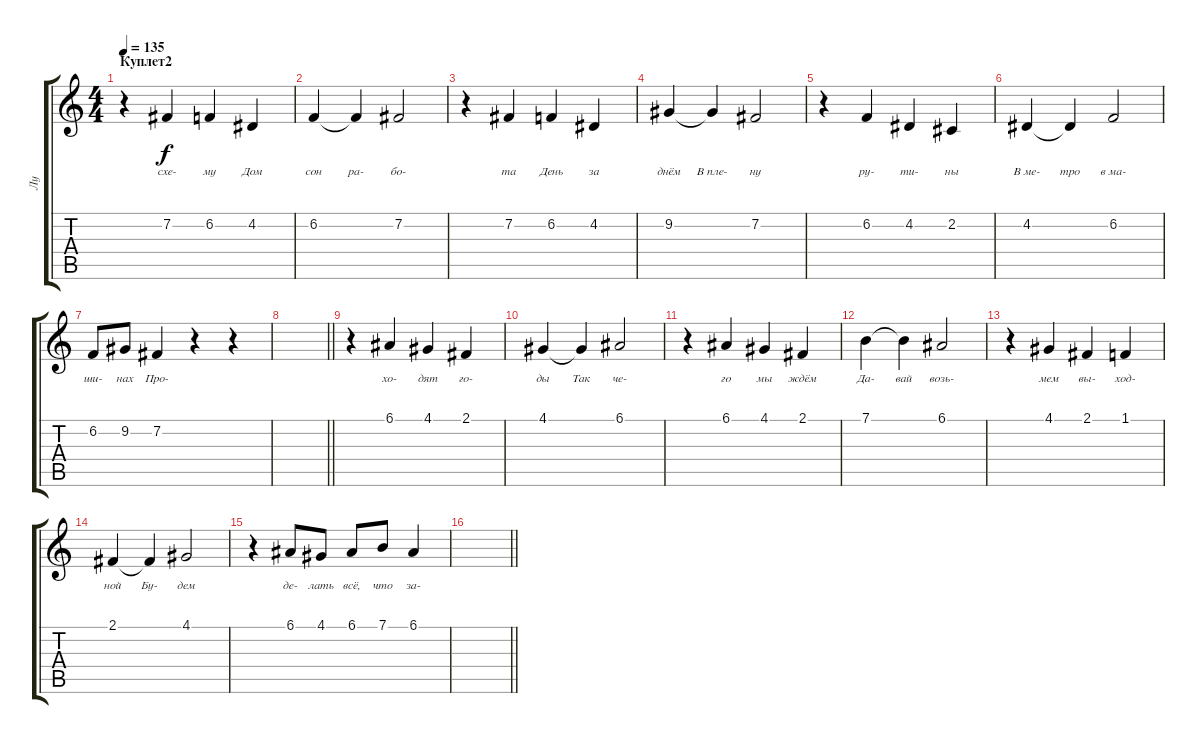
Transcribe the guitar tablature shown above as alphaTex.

\track ("Лу" "Лу") {instrument violin}
\staff {score tabs}
\tuning (E4 B3 G3 D3 A2 E2) {hide}
\ts (4 4)
\section ("" "Куплет2")
\tempo 135
\clef g2
\ks c
r.4{dy f} 7.2.4{lyrics (0 "схе-") lyrics (1 "") lyrics (2 "") lyrics (3 "") lyrics (4 "")} 6.2.4{lyrics (0 "му") lyrics (1 "") lyrics (2 "") lyrics (3 "") lyrics (4 "")} 4.2.4{lyrics (0 "Дом") lyrics (1 "") lyrics (2 "") lyrics (3 "") lyrics (4 "")} |
6.2.4{lyrics (0 "сон") lyrics (1 "") lyrics (2 "") lyrics (3 "") lyrics (4 "")} 6.2{t}.4{lyrics (0 "ра-") lyrics (1 "") lyrics (2 "") lyrics (3 "") lyrics (4 "")} 7.2.2{lyrics (0 "бо-") lyrics (1 "") lyrics (2 "") lyrics (3 "") lyrics (4 "")} |
r.4 7.2.4{lyrics (0 "та") lyrics (1 "") lyrics (2 "") lyrics (3 "") lyrics (4 "")} 6.2.4{lyrics (0 "День") lyrics (1 "") lyrics (2 "") lyrics (3 "") lyrics (4 "")} 4.2.4{lyrics (0 "за") lyrics (1 "") lyrics (2 "") lyrics (3 "") lyrics (4 "")} |
9.2.4{lyrics (0 "днём") lyrics (1 "") lyrics (2 "") lyrics (3 "") lyrics (4 "")} 9.2{t}.4{lyrics (0 "В пле-") lyrics (1 "") lyrics (2 "") lyrics (3 "") lyrics (4 "")} 7.2.2{lyrics (0 "ну") lyrics (1 "") lyrics (2 "") lyrics (3 "") lyrics (4 "")} |
r.4 6.2.4{lyrics (0 "ру-") lyrics (1 "") lyrics (2 "") lyrics (3 "") lyrics (4 "")} 4.2.4{lyrics (0 "ти-") lyrics (1 "") lyrics (2 "") lyrics (3 "") lyrics (4 "")} 2.2.4{lyrics (0 "ны") lyrics (1 "") lyrics (2 "") lyrics (3 "") lyrics (4 "")} |
4.2.4{lyrics (0 "В ме-") lyrics (1 "") lyrics (2 "") lyrics (3 "") lyrics (4 "")} 4.2{t}.4{lyrics (0 "тро") lyrics (1 "") lyrics (2 "") lyrics (3 "") lyrics (4 "")} 6.2.2{lyrics (0 "в ма-") lyrics (1 "") lyrics (2 "") lyrics (3 "") lyrics (4 "")} |
6.2.8{lyrics (0 "ши-") lyrics (1 "") lyrics (2 "") lyrics (3 "") lyrics (4 "")} 9.2.8{lyrics (0 "нах") lyrics (1 "") lyrics (2 "") lyrics (3 "") lyrics (4 "")} 7.2.4{lyrics (0 "Про-") lyrics (1 "") lyrics (2 "") lyrics (3 "") lyrics (4 "")} r.4 r.4 |
\barLineRight lightlight
|
r.4 6.1.4{lyrics (0 "хо-") lyrics (1 "") lyrics (2 "") lyrics (3 "") lyrics (4 "")} 4.1.4{lyrics (0 "дят") lyrics (1 "") lyrics (2 "") lyrics (3 "") lyrics (4 "")} 2.1.4{lyrics (0 "го-") lyrics (1 "") lyrics (2 "") lyrics (3 "") lyrics (4 "")} |
4.1.4{lyrics (0 "ды") lyrics (1 "") lyrics (2 "") lyrics (3 "") lyrics (4 "")} 4.1{t}.4{lyrics (0 "Так") lyrics (1 "") lyrics (2 "") lyrics (3 "") lyrics (4 "")} 6.1.2{lyrics (0 "че-") lyrics (1 "") lyrics (2 "") lyrics (3 "") lyrics (4 "")} |
r.4 6.1.4{lyrics (0 "го") lyrics (1 "") lyrics (2 "") lyrics (3 "") lyrics (4 "")} 4.1.4{lyrics (0 "мы") lyrics (1 "") lyrics (2 "") lyrics (3 "") lyrics (4 "")} 2.1.4{lyrics (0 "ждём") lyrics (1 "") lyrics (2 "") lyrics (3 "") lyrics (4 "")} |
7.1.4{lyrics (0 "Да-") lyrics (1 "") lyrics (2 "") lyrics (3 "") lyrics (4 "")} 7.1{t}.4{lyrics (0 "вай") lyrics (1 "") lyrics (2 "") lyrics (3 "") lyrics (4 "")} 6.1.2{lyrics (0 "возь-") lyrics (1 "") lyrics (2 "") lyrics (3 "") lyrics (4 "")} |
r.4 4.1.4{lyrics (0 "мем") lyrics (1 "") lyrics (2 "") lyrics (3 "") lyrics (4 "")} 2.1.4{lyrics (0 "вы-") lyrics (1 "") lyrics (2 "") lyrics (3 "") lyrics (4 "")} 1.1.4{lyrics (0 "ход-") lyrics (1 "") lyrics (2 "") lyrics (3 "") lyrics (4 "")} |
2.1.4{lyrics (0 "ной") lyrics (1 "") lyrics (2 "") lyrics (3 "") lyrics (4 "")} 2.1{t}.4{lyrics (0 "Бу-") lyrics (1 "") lyrics (2 "") lyrics (3 "") lyrics (4 "")} 4.1.2{lyrics (0 "дем") lyrics (1 "") lyrics (2 "") lyrics (3 "") lyrics (4 "")} |
r.4 6.1.8{lyrics (0 "де-") lyrics (1 "") lyrics (2 "") lyrics (3 "") lyrics (4 "")} 4.1.8{lyrics (0 "лать") lyrics (1 "") lyrics (2 "") lyrics (3 "") lyrics (4 "")} 6.1.8{lyrics (0 "всё,") lyrics (1 "") lyrics (2 "") lyrics (3 "") lyrics (4 "")} 7.1.8{lyrics (0 "что") lyrics (1 "") lyrics (2 "") lyrics (3 "") lyrics (4 "")} 6.1.4{lyrics (0 "за-") lyrics (1 "") lyrics (2 "") lyrics (3 "") lyrics (4 "")} |
\barLineRight lightlight
